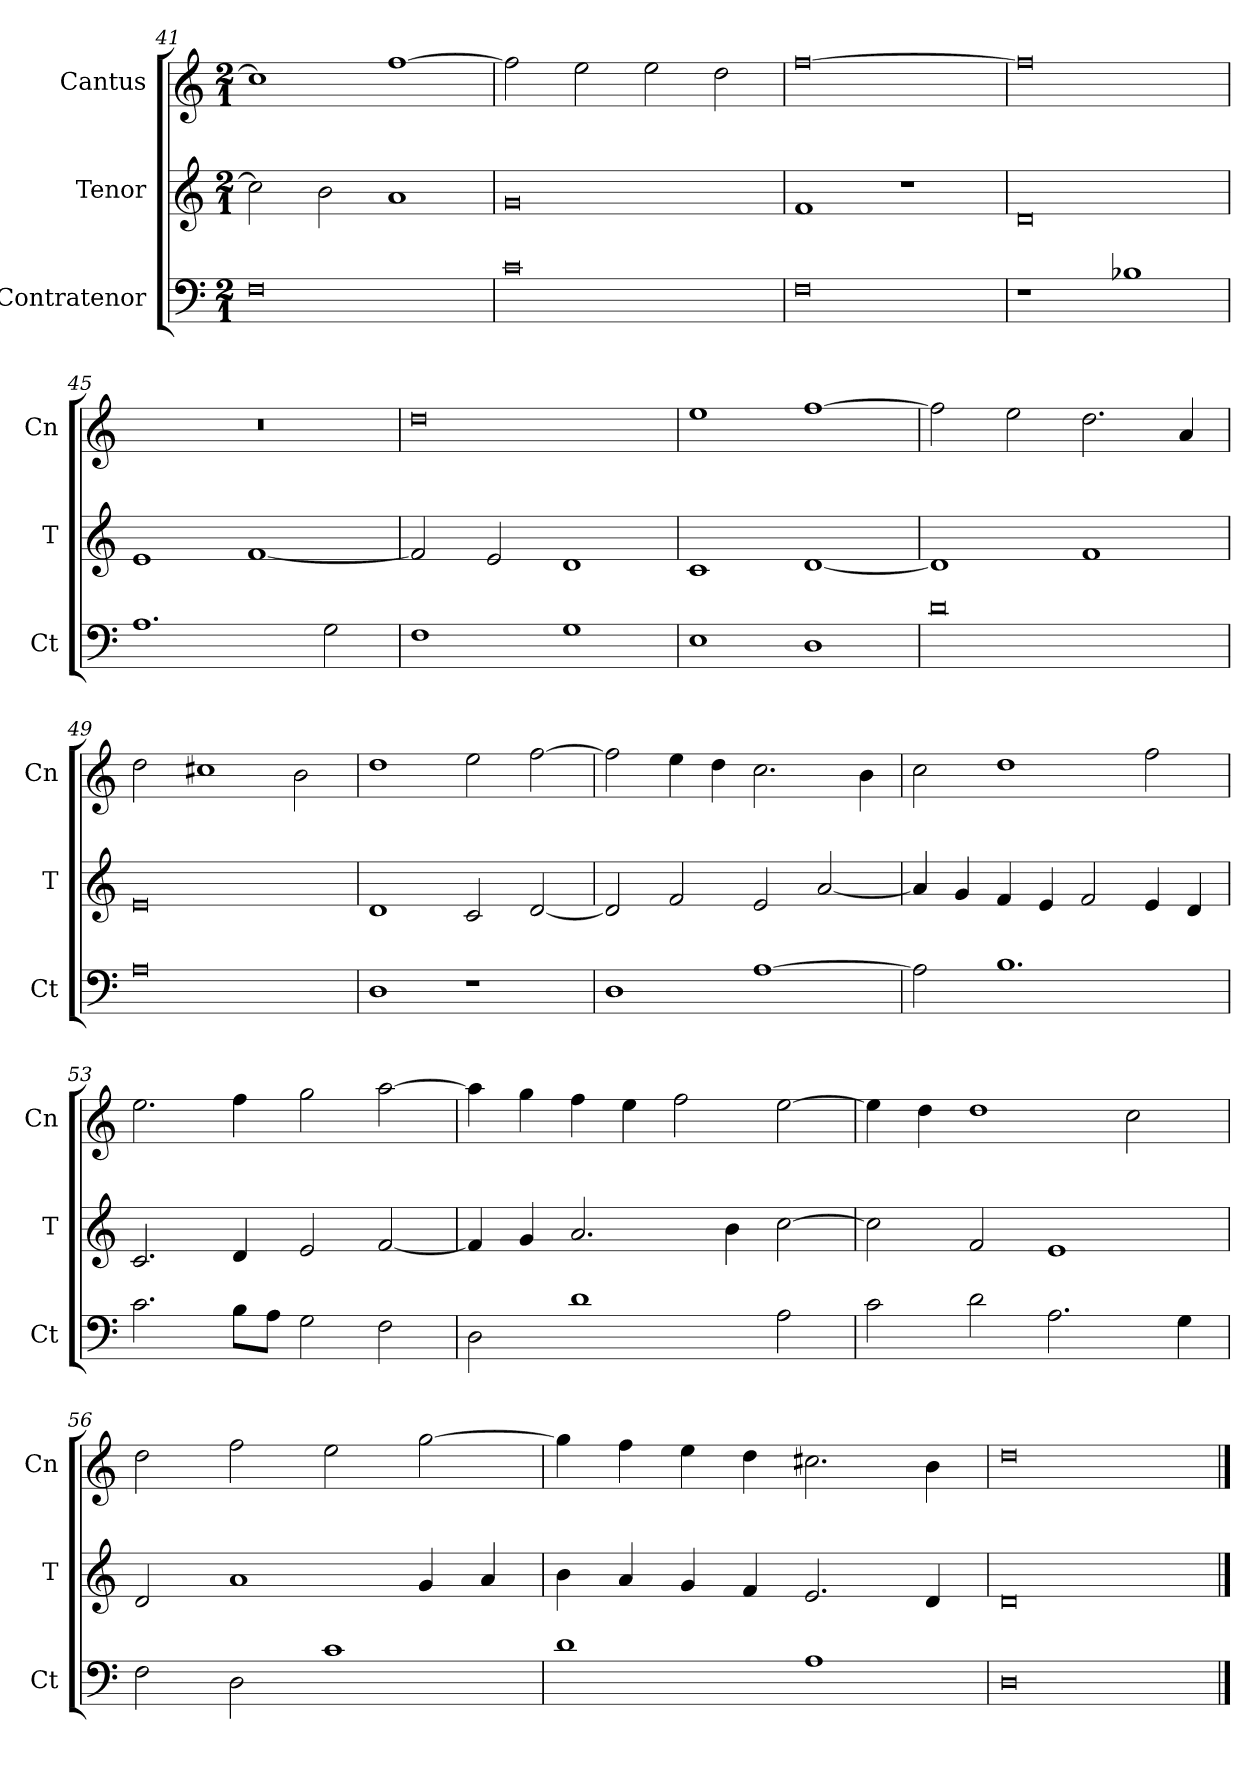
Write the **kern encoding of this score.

**kern	**kern	**kern
*part3	*part2	*part1
*staff3	*staff2	*staff1
*I"Contratenor	*I"Tenor	*I"Cantus
*I'Ct	*I'T	*I'Cn
*clefF4	*clefG2	*clefG2
*k[]	*k[]	*k[]
*M2/1	*M2/1	*M2/1
=41	=41	=41
0F	2cc\]	1cc]
.	2b\	.
.	1a	[1ff
=42	=42	=42
0c	0g	2ff\]
.	.	2ee\
.	.	2ee\
.	.	2dd\
=43	=43	=43
0F	1f	[0ff
.	1r	.
=44	=44	=44
1r	0d	0ff]
1B-X	.	.
=45	=45	=45
1.A	1e	0r
.	[1f	.
2G\	.	.
=46	=46	=46
1F	2f/]	0dd
.	2e/	.
1G	1d	.
=47	=47	=47
1E	1c	1ee
1D	[1d	[1ff
=48	=48	=48
0d	1d]	2ff\]
.	.	2ee\
.	1f	2.dd\
.	.	4a/
=49	=49	=49
0A	0e	2dd\
.	.	1cc#X
.	.	2b\
=50	=50	=50
1D	1d	1dd
1r	2c/	2ee\
.	[2d/	[2ff\
=51	=51	=51
1D	2d/]	2ff\]
.	2f/	4ee\
.	.	4dd\
[1A	2e/	2.cc\
.	[2a/	.
.	.	4b\
=52	=52	=52
2A\]	4a/]	2cc\
.	4g/	.
1.B	4f/	1dd
.	4e/	.
.	2f/	.
.	4e/	2ff\
.	4d/	.
=53	=53	=53
2.c\	2.c/	2.ee\
8B\L	4d/	4ff\
8A\J	.	.
2G\	2e/	2gg\
2F\	[2f/	[2aa\
=54	=54	=54
2D\	4f/]	4aa\]
.	4g/	4gg\
1d	2.a/	4ff\
.	.	4ee\
.	.	2ff\
.	4b\	.
2A\	[2cc\	[2ee\
=55	=55	=55
2c\	2cc\]	4ee\]
.	.	4dd\
2d\	2f/	1dd
2.A\	1e	.
.	.	2cc\
4G\	.	.
=56	=56	=56
2F\	2d/	2dd\
2D\	1a	2ff\
1c	.	2ee\
.	4g/	[2gg\
.	4a/	.
=57	=57	=57
1d	4b\	4gg\]
.	4a/	4ff\
.	4g/	4ee\
.	4f/	4dd\
1A	2.e/	2.cc#X\
.	4d/	4b\
=58	=58	=58
0D	0d	0dd
==	==	==
*-	*-	*-
